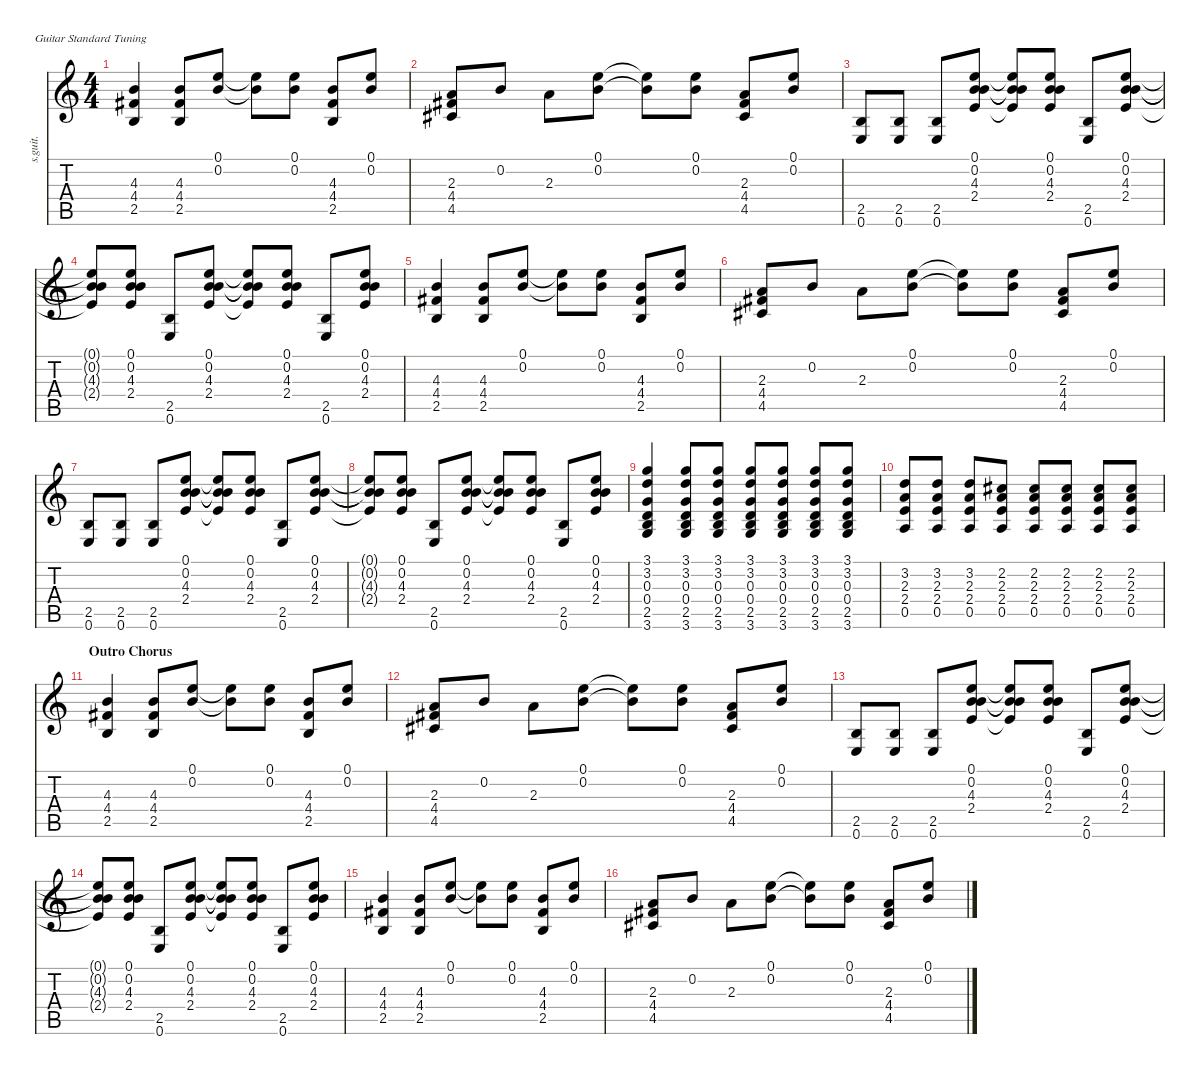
\defaultSystemsLayout 4
\hideDynamics
\bracketExtendMode nobrackets
\track ("Dave Grohl - Rhythm 1" "s.guit.") {instrument distortionguitar}
\staff {score tabs}
\tuning (E4 B3 G3 D3 A2 E2)
\ts (4 4)
\tempo (136 hide)
\clef g2
\ks c
(4.3 4.4{acc #} 2.5).4{dy f} (4.3 4.4{acc #} 2.5).8 (0.1 0.2).8 (0.1{t} 0.2{t}).8 (0.1 0.2).8 (4.3 4.4{acc #} 2.5).8 (0.1 0.2).8 |
(2.3 4.4{acc #} 4.5{acc #}).8 0.2.8 2.3.8 (0.1 0.2).8 (0.1{t} 0.2{t}).8 (0.1 0.2).8 (2.3 4.4{acc #} 4.5{acc #}).8 (0.1 0.2).8 |
(2.5 0.6).8 (2.5 0.6).8 (2.5 0.6).8 (0.1 0.2 4.3 2.4).8 (0.1{t} 0.2{t} 4.3{t} 2.4{t}).8 (0.1 0.2 4.3 2.4).8 (2.5 0.6).8 (0.1 0.2 4.3 2.4).8 |
(0.1{t} 0.2{t} 4.3{t} 2.4{t}).8 (0.1 0.2 4.3 2.4).8 (2.5 0.6).8 (0.1 0.2 4.3 2.4).8 (0.1{t} 0.2{t} 4.3{t} 2.4{t}).8 (0.1 0.2 4.3 2.4).8 (2.5 0.6).8 (0.1 0.2 4.3 2.4).8 |
(4.3 4.4{acc #} 2.5).4 (4.3 4.4{acc #} 2.5).8 (0.1 0.2).8 (0.1{t} 0.2{t}).8 (0.1 0.2).8 (4.3 4.4{acc #} 2.5).8 (0.1 0.2).8 |
(2.3 4.4{acc #} 4.5{acc #}).8 0.2.8 2.3.8 (0.1 0.2).8 (0.1{t} 0.2{t}).8 (0.1 0.2).8 (2.3 4.4{acc #} 4.5{acc #}).8 (0.1 0.2).8 |
(2.5 0.6).8 (2.5 0.6).8 (2.5 0.6).8 (0.1 0.2 4.3 2.4).8 (0.1{t} 0.2{t} 4.3{t} 2.4{t}).8 (0.1 0.2 4.3 2.4).8 (2.5 0.6).8 (0.1 0.2 4.3 2.4).8 |
(0.1{t} 0.2{t} 4.3{t} 2.4{t}).8 (0.1 0.2 4.3 2.4).8 (2.5 0.6).8 (0.1 0.2 4.3 2.4).8 (0.1{t} 0.2{t} 4.3{t} 2.4{t}).8 (0.1 0.2 4.3 2.4).8 (2.5 0.6).8 (0.1 0.2 4.3 2.4).8 |
(3.1 3.2 0.3 0.4 2.5 3.6).4 (3.1 3.2 0.3 0.4 2.5 3.6).8 (3.1 3.2 0.3 0.4 2.5 3.6).8 (3.1 3.2 0.3 0.4 2.5 3.6).8 (3.1 3.2 0.3 0.4 2.5 3.6).8 (3.1 3.2 0.3 0.4 2.5 3.6).8 (3.1 3.2 0.3 0.4 2.5 3.6).8 |
(3.2 2.3 2.4 0.5).8 (3.2 2.3 2.4 0.5).8 (3.2 2.3 2.4 0.5).8 (2.2{acc #} 2.3 2.4 0.5).8 (2.2{acc #} 2.3 2.4 0.5).8 (2.2{acc #} 2.3 2.4 0.5).8 (2.2{acc #} 2.3 2.4 0.5).8 (2.2{acc #} 2.3 2.4 0.5).8 |
\section ("" "Outro Chorus ")
(4.3 4.4{acc #} 2.5).4 (4.3 4.4{acc #} 2.5).8 (0.1 0.2).8 (0.1{t} 0.2{t}).8 (0.1 0.2).8 (4.3 4.4{acc #} 2.5).8 (0.1 0.2).8 |
(2.3 4.4{acc #} 4.5{acc #}).8 0.2.8 2.3.8 (0.1 0.2).8 (0.1{t} 0.2{t}).8 (0.1 0.2).8 (2.3 4.4{acc #} 4.5{acc #}).8 (0.1 0.2).8 |
(2.5 0.6).8 (2.5 0.6).8 (2.5 0.6).8 (0.1 0.2 4.3 2.4).8 (0.1{t} 0.2{t} 4.3{t} 2.4{t}).8 (0.1 0.2 4.3 2.4).8 (2.5 0.6).8 (0.1 0.2 4.3 2.4).8 |
(0.1{t} 0.2{t} 4.3{t} 2.4{t}).8 (0.1 0.2 4.3 2.4).8 (2.5 0.6).8 (0.1 0.2 4.3 2.4).8 (0.1{t} 0.2{t} 4.3{t} 2.4{t}).8 (0.1 0.2 4.3 2.4).8 (2.5 0.6).8 (0.1 0.2 4.3 2.4).8 |
(4.3 4.4{acc #} 2.5).4 (4.3 4.4{acc #} 2.5).8 (0.1 0.2).8 (0.1{t} 0.2{t}).8 (0.1 0.2).8 (4.3 4.4{acc #} 2.5).8 (0.1 0.2).8 |
(2.3 4.4{acc #} 4.5{acc #}).8 0.2.8 2.3.8 (0.1 0.2).8 (0.1{t} 0.2{t}).8 (0.1 0.2).8 (2.3 4.4{acc #} 4.5{acc #}).8 (0.1 0.2).8
